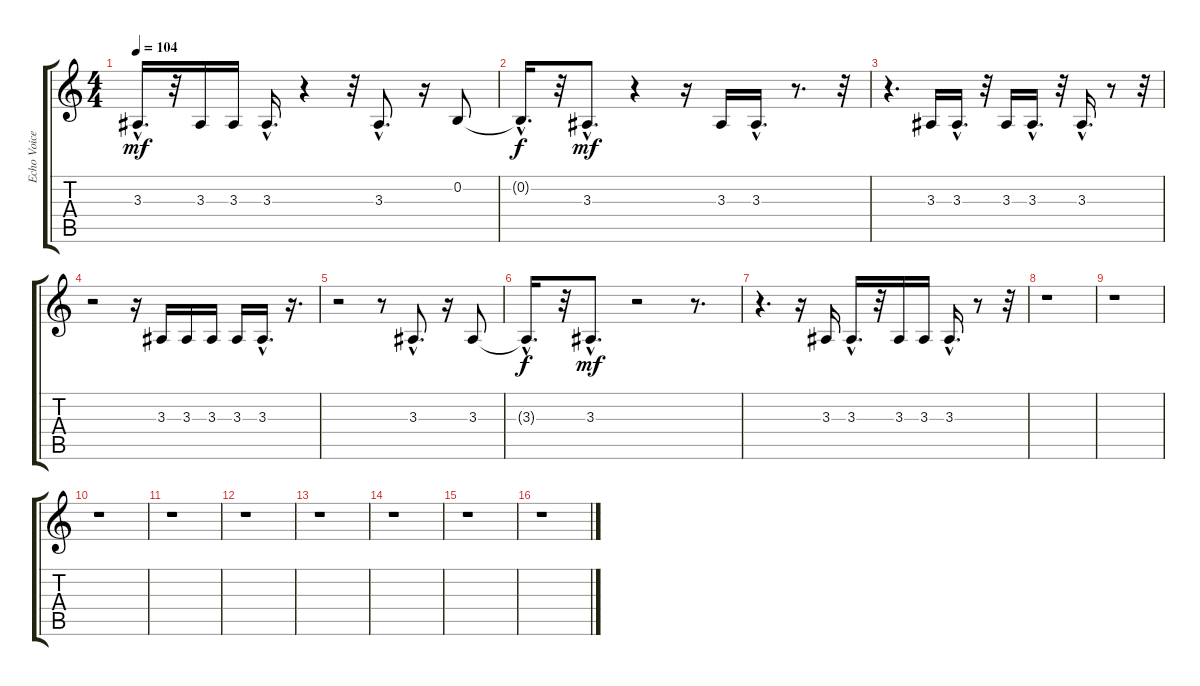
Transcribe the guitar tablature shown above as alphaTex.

\track ("Echo Voice" "Echo Voice") {instrument altosax}
\staff {score tabs}
\tuning (E4 B3 G3 D3 A2 E2) {hide}
\ts (4 4)
\tempo 104
\clef g2
\ks c
3.3{hac}.16{d dy mf} r.32 3.3.16 3.3.16 3.3{hac}.16{d} r.4 r.32 3.3{hac}.8{d} r.16 0.2.8 |
0.2{hac t}.16{d dy f} r.32 3.3{hac}.8{d dy mf} r.4 r.16 3.3.16 3.3{hac}.16{d} r.8{d} r.32 |
r.4{d} 3.3.16 3.3{hac}.16{d} r.32 3.3.16 3.3{hac}.16{d} r.32 3.3{hac}.16{d} r.8 r.32 |
r.2 r.16 3.3.16 3.3.16 3.3.16 3.3.16 3.3{hac}.16{d} r.16{d} |
r.2 r.8 3.3{hac}.8{d} r.16 3.3.8 |
3.3{hac t}.16{d dy f} r.32 3.3{hac}.8{d dy mf} r.2 r.8{d} |
r.4{d} r.16 3.3.16 3.3{hac}.16{d} r.32 3.3.16 3.3.16 3.3{hac}.16{d} r.8 r.32 |
r.1 |
r.1 |
r.1 |
r.1 |
r.1 |
r.1 |
r.1 |
r.1 |
r.1
